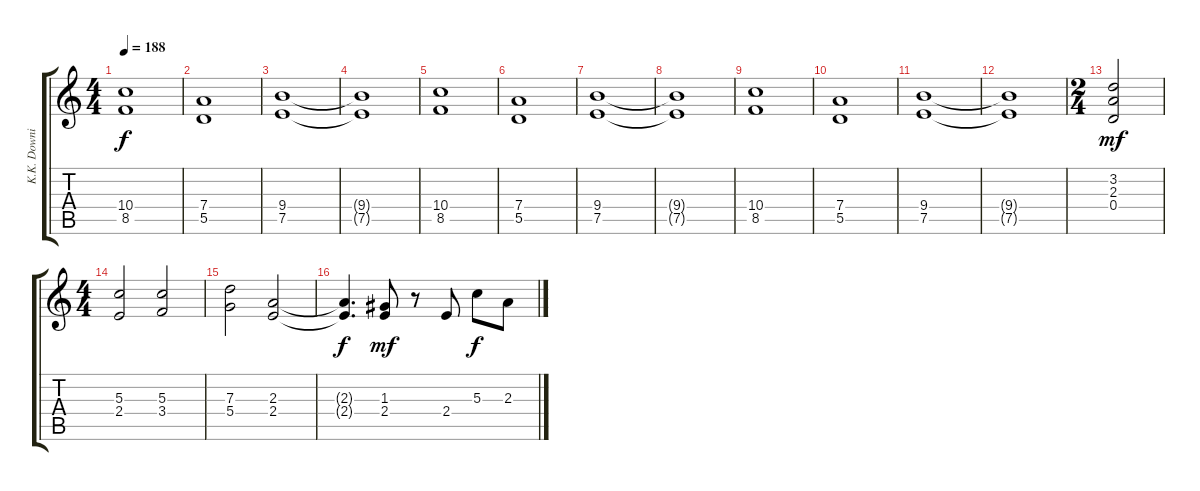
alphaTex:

\track ("K.K. Downing" "K.K. Downi") {instrument distortionguitar}
\staff {score tabs}
\tuning (E4 B3 G3 D3 A2 E2) {hide}
\ts (4 4)
\tempo 188
\clef g2
\ks c
(10.4 8.5).1{dy f} |
(7.4 5.5).1 |
(9.4 7.5).1 |
(9.4{t} 7.5{t}).1 |
(10.4 8.5).1 |
(7.4 5.5).1 |
(9.4 7.5).1 |
(9.4{t} 7.5{t}).1 |
(10.4 8.5).1 |
(7.4 5.5).1 |
(9.4 7.5).1 |
(9.4{t} 7.5{t}).1 |
\ts (2 4)
(3.2 2.3 0.4).2{dy mf instrument distortionguitar} |
\ts (4 4)
(5.3 2.4).2 (5.3 3.4).2 |
(7.3 5.4).2 (2.3 2.4).2 |
(2.3{t} 2.4{t}).4{d dy f} (1.3 2.4).8{dy mf} r.8 2.4.8 5.3.8{dy f} 2.3.8
